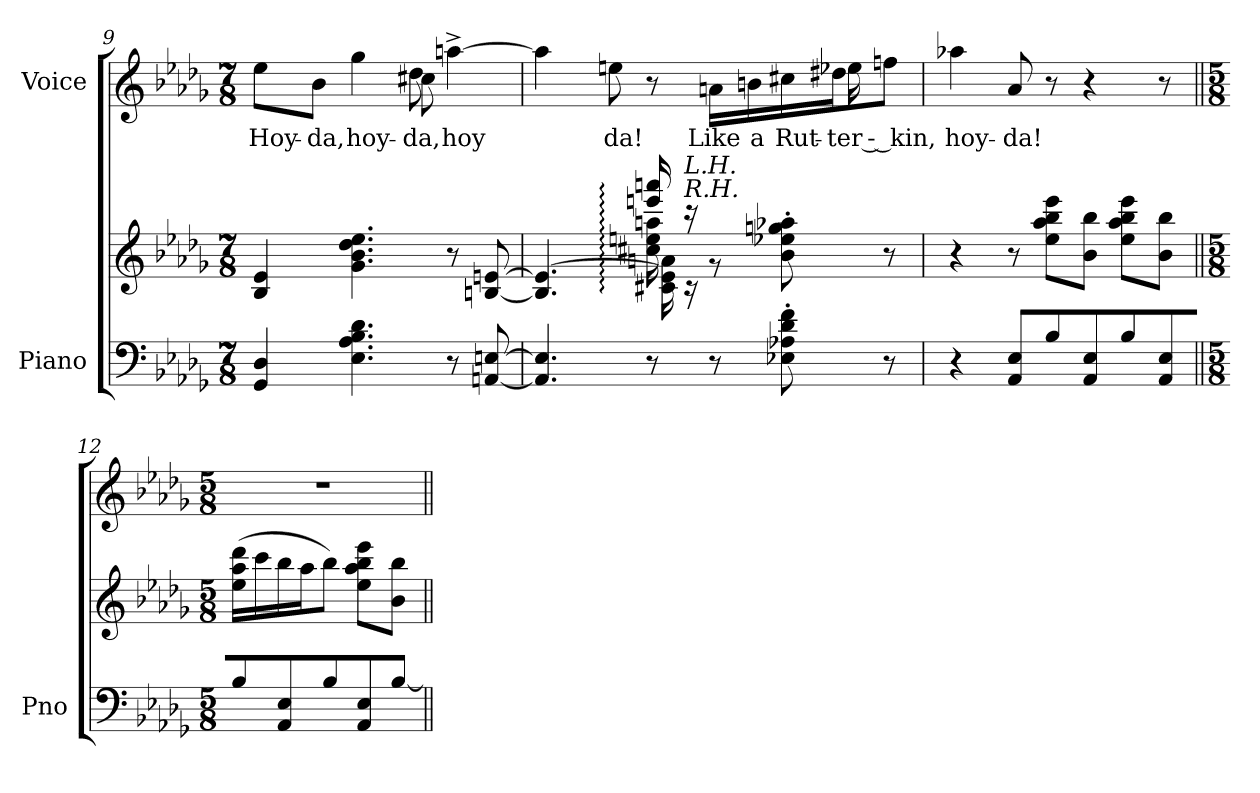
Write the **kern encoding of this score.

**kern	**kern	**kern	**text
*part2	*part2	*part1	*part1
*staff3	*staff2	*staff1	*staff1
*I"Piano	*	*I"Voice	*
*I'Pno	*	*	*
*clefF4	*clefG2	*clefG2	*
*k[b-e-a-d-g-]	*k[b-e-a-d-g-]	*k[b-e-a-d-g-]	*
*M7/8	*M7/8	*M7/8	*
=9	=9	=9	=9
!	!	!	!LO:LY:b
*	*	*^	*
4GG-/ 4D-/	4B-/ 4e-/	8ee-\L	2ryy	Hoy-
!	!	!	!	!LO:LY:b
.	.	8b-\J	.	-da,
!	!	!	!	!LO:LY:b
4.E-\ 4.A-\ 4.B-\ 4.d-\	4.g-\ 4.b-\ 4.dd-\ 4.ee-\	4gg-\	.	hoy-
!	!	!	!	!LO:LY:b
.	.	8dd-\	8cc#X	-da,
!	!	!	!	!LO:LY:b
8r	8r	[4aan^\	4ryy	-hoy
[8AAn/ [8En/	[8Bn/ [8en/	.	.	.
!!LO:LB:g=z	!!
=10	=10	=10	=10	=10
*	*^	*	*	*
*	*	*^	*	*	*
4.AAn/] 4.En/]	4.Bn/] 4.en/_	4.ryy	4.ryy	4aan\]	8.ryy	.
!	!	!	!	!	!	!LO:LY:b
*	*	*	*	*v	*v	*
.	.	.	.	8een\	da!
8r	16eeen/: 16aaan/:	16cc#X\: 16een\: 16aan\:	16c#X\: 16en\]: 16an\:	8r	.
!	!LO:TX:a:i:t=R.H.	!	!	!	!
!	!LO:TX:a:i:t=L.H.	!	!	!	!
.	16rccc	4..ryy	16rc	.	.
!	!	!	!	!	!LO:LY:b
8r	8rg	.	4.ryy	16an\LL	Like
!	!	!	!	!	!LO:LY:b
.	.	.	.	16bn\	a
!	!	!	!	!	!LO:LY:b
8E-X\' 8A-X\' 8d-\' 8f\'	8b-\' 8ee-X\' 8ggn\' 8aa-X\'	.	.	16cc#X\	Rut-
!	!	!	!	!	!LO:LY:b
*	*	*	*	*^	*
.	.	.	.	16dd#X\J	16ee-X	-ter - kin,
8r	8r	.	.	8ffn\J	8ryy	.
*	*v	*v	*v	*	*	*
=11	=11	=11	=11	=11
!	!	!	!	!LO:LY:b
*	*	*v	*v	*
4r	4r	4aa-X\	hoy-
!	!	!	!LO:LY:b
8AA-/ 8E-/L	8r	8a-/	-da!
8B-/	8ee-\ 8aa-\ 8bb-\ 8eee-\L	8r	.
8AA-/ 8E-/	8b-\ 8bb-\J	4r	.
8B-/	8ee-\ 8aa-\ 8bb-\ 8eee-\L	.	.
8AA-/ 8E-/	8b-\ 8bb-\J	8r	.
=12||	=12||	=12||	=12||
*M5/8	*M5/8	*M5/8	*
8B-/	(>16ee-\ 16aa-\ 16ddd-\LL	8%5r	.
.	16ccc\	.	.
8AA-/ 8E-/	16bb-\	.	.
.	16aa-\J	.	.
8B-/	8bb-\J)	.	.
8AA-/ 8E-/	8ee-\ 8aa-\ 8bb-\ 8eee-\L	.	.
[8B-/J	8b-\ 8bb-\J	.	.
=||	=||	=||	=||
*-	*-	*-	*-
